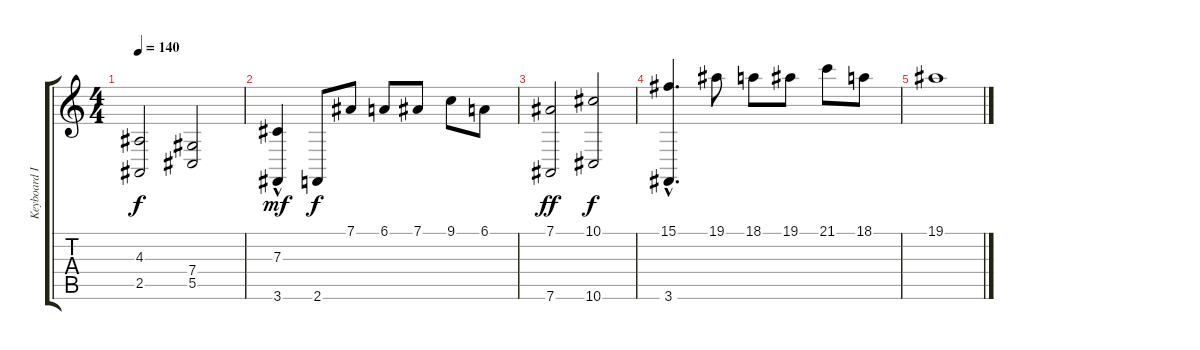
\track ("Keyboard II" "Keyboard I") {instrument harpsichord}
\staff {score tabs}
\tuning (Eb4 Bb3 Gb3 Db3 Ab2 Eb2) {hide}
\ts (4 4)
\tempo 140
\clef g2
\ks c
(4.3 2.5).2{dy f instrument harpsichord} (7.4 5.5).2 |
(7.3{hac} 3.6).4{dy mf} 2.6.8{dy f} 7.1.8 6.1.8 7.1.8 9.1.8 6.1.8 |
(7.1 7.6).2{dy ff} (10.1 10.6).2{dy f} |
(15.1{hac} 3.6).4{d} 19.1.8 18.1.8 19.1.8 21.1.8 18.1.8 |
19.1.1
